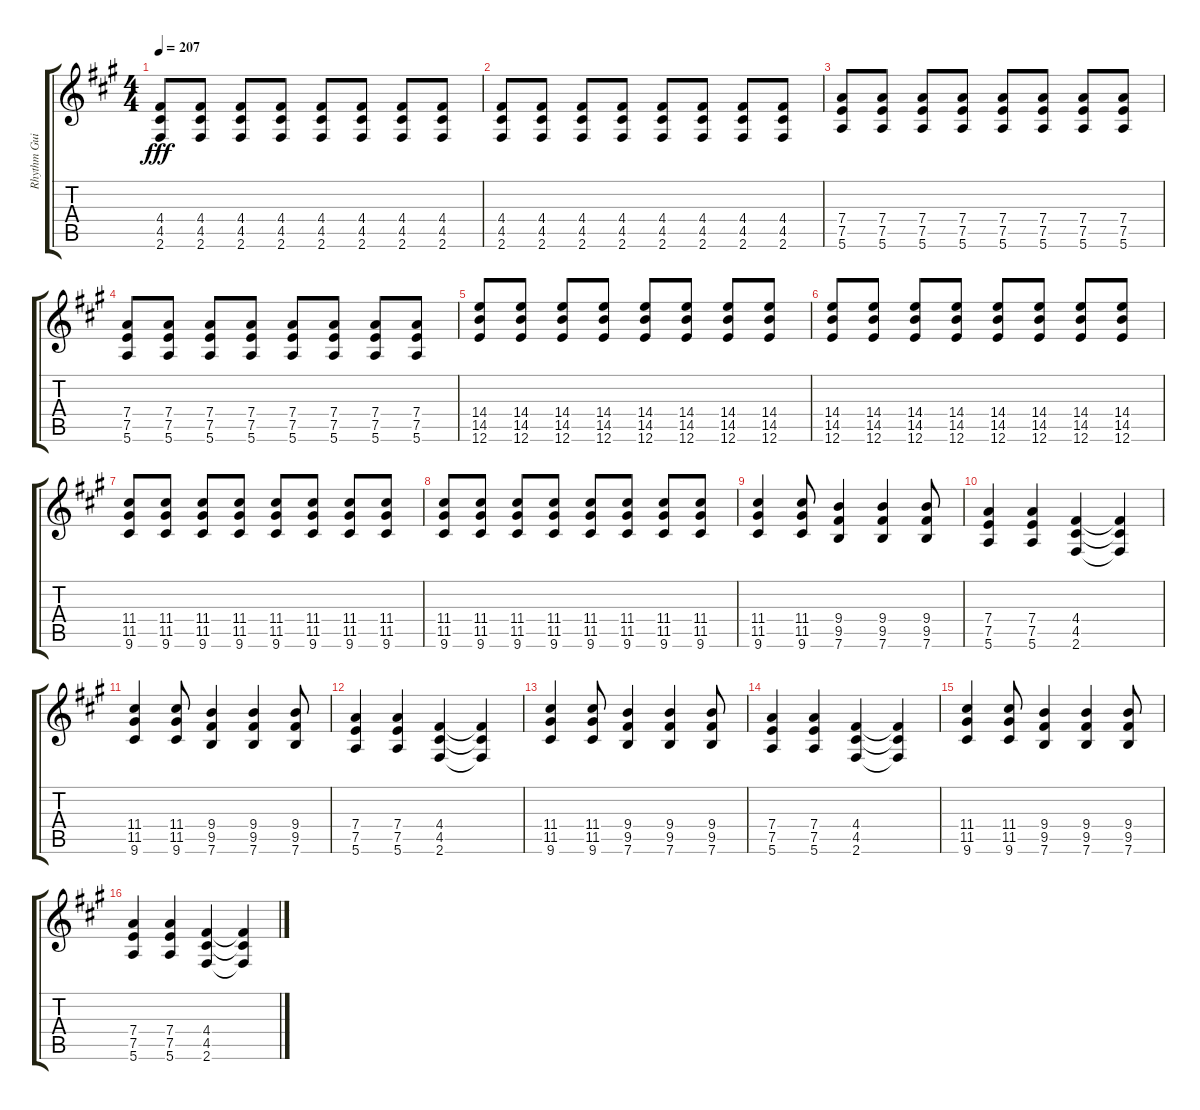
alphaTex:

\track ("Rhythm Guitar" "Rhythm Gui") {instrument overdrivenguitar}
\staff {score tabs}
\tuning (E4 B3 G3 D3 A2 E2) {hide}
\ts (4 4)
\tempo 207
\clef g2
\ks a
(4.4 4.5 2.6).8{dy fff} (4.4 4.5 2.6).8 (4.4 4.5 2.6).8 (4.4 4.5 2.6).8 (4.4 4.5 2.6).8 (4.4 4.5 2.6).8 (4.4 4.5 2.6).8 (4.4 4.5 2.6).8 |
(4.4 4.5 2.6).8 (4.4 4.5 2.6).8 (4.4 4.5 2.6).8 (4.4 4.5 2.6).8 (4.4 4.5 2.6).8 (4.4 4.5 2.6).8 (4.4 4.5 2.6).8 (4.4 4.5 2.6).8 |
(7.4 7.5 5.6).8 (7.4 7.5 5.6).8 (7.4 7.5 5.6).8 (7.4 7.5 5.6).8 (7.4 7.5 5.6).8 (7.4 7.5 5.6).8 (7.4 7.5 5.6).8 (7.4 7.5 5.6).8 |
(7.4 7.5 5.6).8 (7.4 7.5 5.6).8 (7.4 7.5 5.6).8 (7.4 7.5 5.6).8 (7.4 7.5 5.6).8 (7.4 7.5 5.6).8 (7.4 7.5 5.6).8 (7.4 7.5 5.6).8 |
(14.4 14.5 12.6).8 (14.4 14.5 12.6).8 (14.4 14.5 12.6).8 (14.4 14.5 12.6).8 (14.4 14.5 12.6).8 (14.4 14.5 12.6).8 (14.4 14.5 12.6).8 (14.4 14.5 12.6).8 |
(14.4 14.5 12.6).8 (14.4 14.5 12.6).8 (14.4 14.5 12.6).8 (14.4 14.5 12.6).8 (14.4 14.5 12.6).8 (14.4 14.5 12.6).8 (14.4 14.5 12.6).8 (14.4 14.5 12.6).8 |
(11.4 11.5 9.6).8 (11.4 11.5 9.6).8 (11.4 11.5 9.6).8 (11.4 11.5 9.6).8 (11.4 11.5 9.6).8 (11.4 11.5 9.6).8 (11.4 11.5 9.6).8 (11.4 11.5 9.6).8 |
(11.4 11.5 9.6).8 (11.4 11.5 9.6).8 (11.4 11.5 9.6).8 (11.4 11.5 9.6).8 (11.4 11.5 9.6).8 (11.4 11.5 9.6).8 (11.4 11.5 9.6).8 (11.4 11.5 9.6).8 |
(11.4 11.5 9.6).4 (11.4 11.5 9.6).8 (9.4 9.5 7.6).4 (9.4 9.5 7.6).4 (9.4 9.5 7.6).8 |
(7.4 7.5 5.6).4 (7.4 7.5 5.6).4 (4.4 4.5 2.6).4 (4.4{t} 4.5{t} 2.6{t}).4 |
(11.4 11.5 9.6).4 (11.4 11.5 9.6).8 (9.4 9.5 7.6).4 (9.4 9.5 7.6).4 (9.4 9.5 7.6).8 |
(7.4 7.5 5.6).4 (7.4 7.5 5.6).4 (4.4 4.5 2.6).4 (4.4{t} 4.5{t} 2.6{t}).4 |
(11.4 11.5 9.6).4 (11.4 11.5 9.6).8 (9.4 9.5 7.6).4 (9.4 9.5 7.6).4 (9.4 9.5 7.6).8 |
(7.4 7.5 5.6).4 (7.4 7.5 5.6).4 (4.4 4.5 2.6).4 (4.4{t} 4.5{t} 2.6{t}).4 |
(11.4 11.5 9.6).4 (11.4 11.5 9.6).8 (9.4 9.5 7.6).4 (9.4 9.5 7.6).4 (9.4 9.5 7.6).8 |
(7.4 7.5 5.6).4 (7.4 7.5 5.6).4 (4.4 4.5 2.6).4 (4.4{t} 4.5{t} 2.6{t}).4
